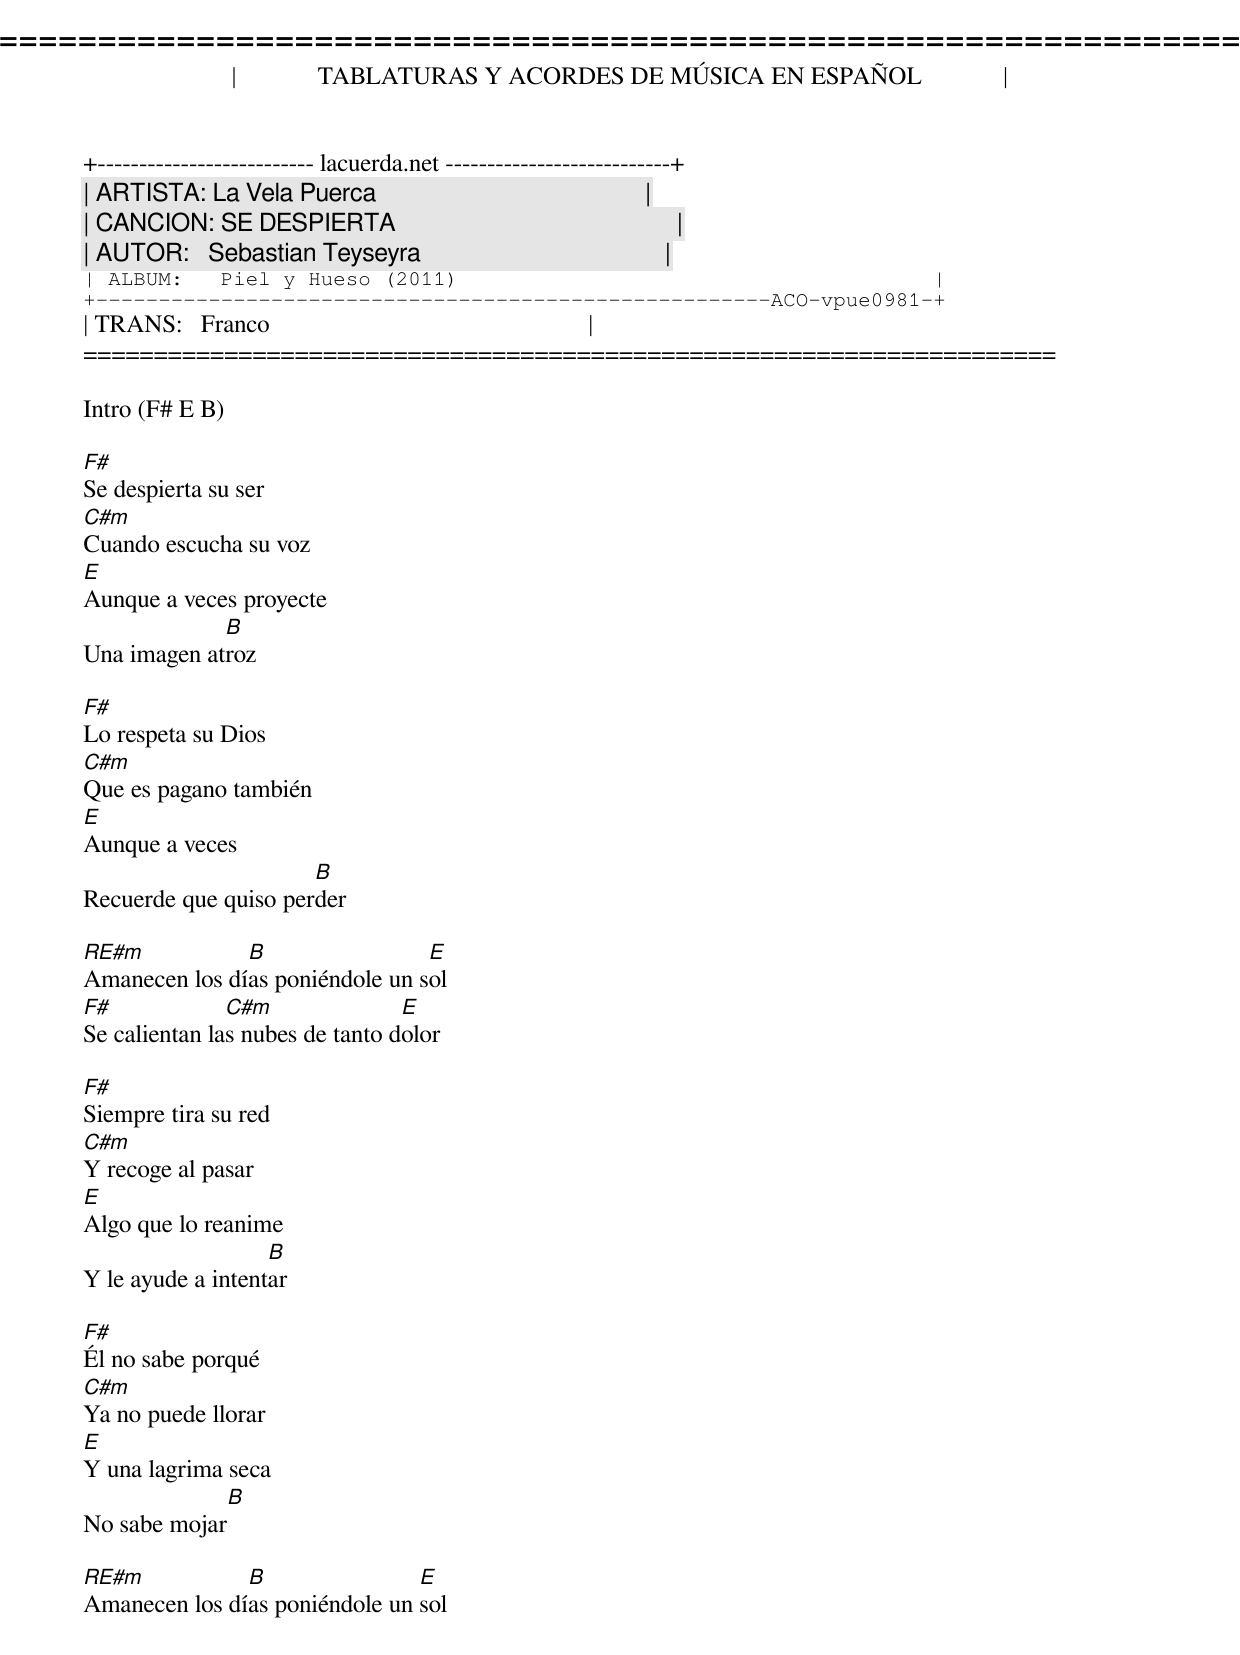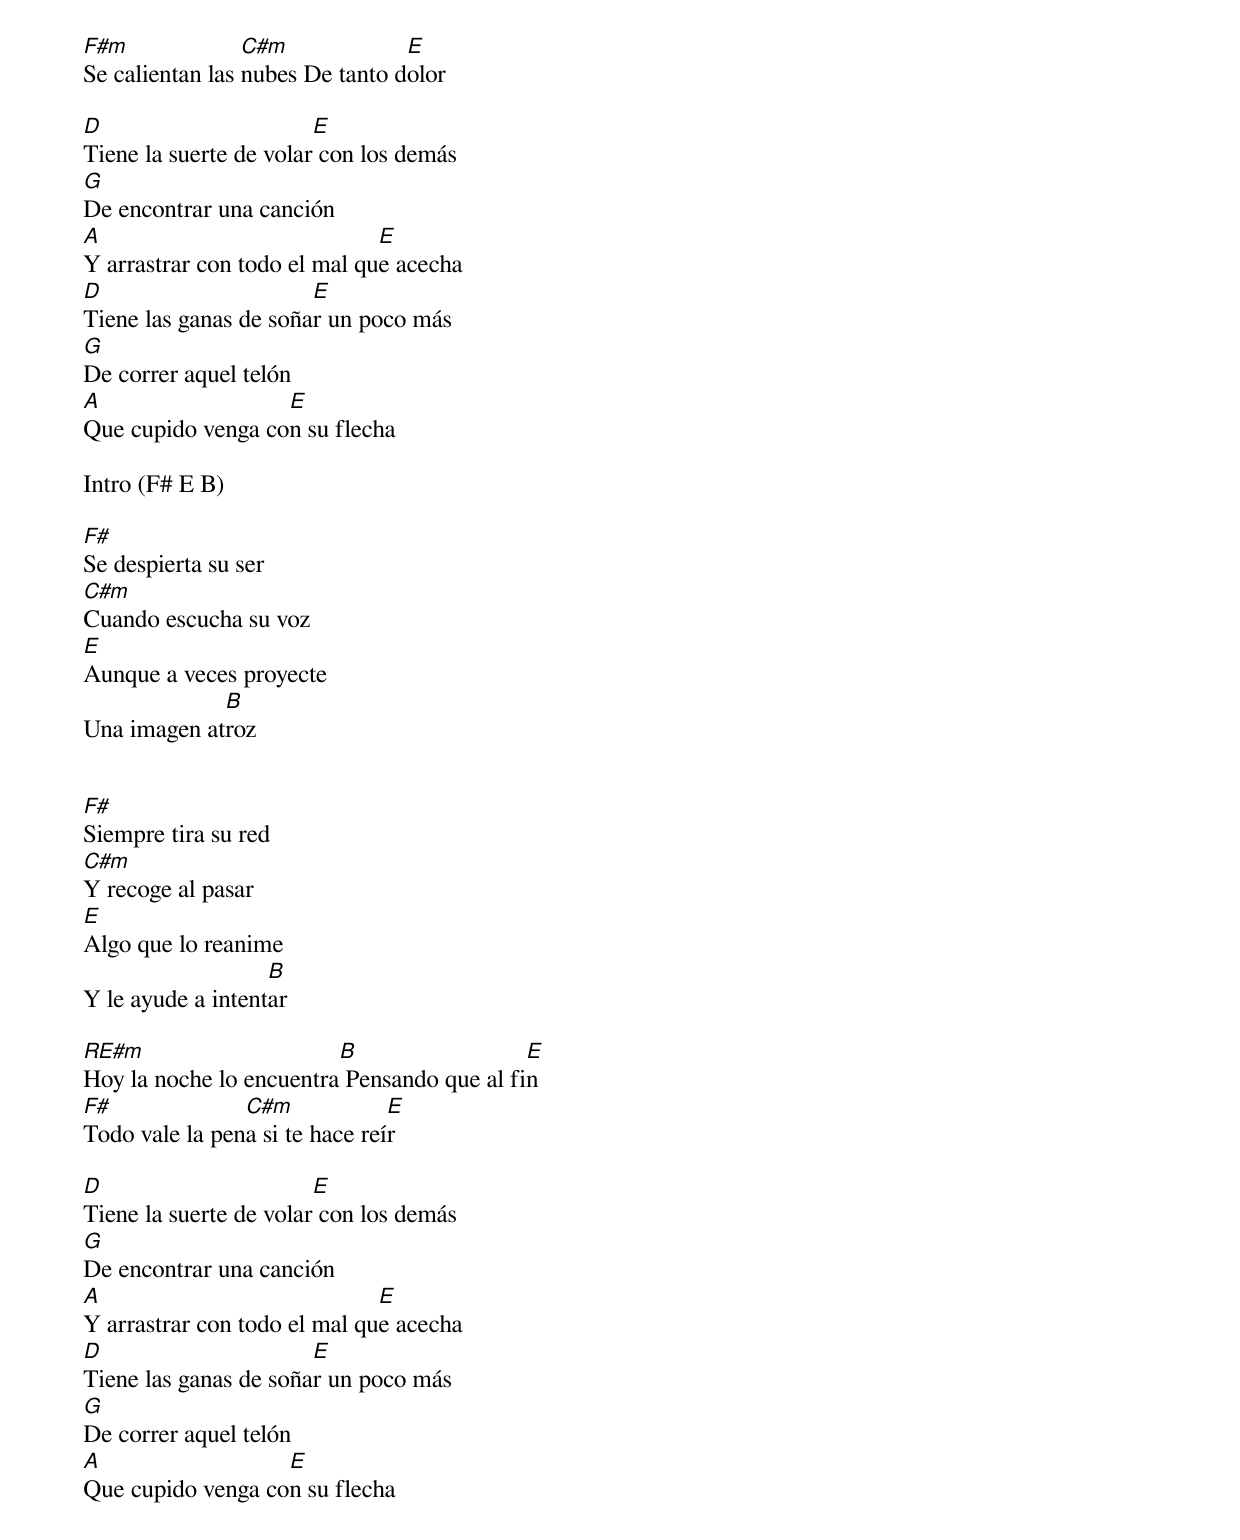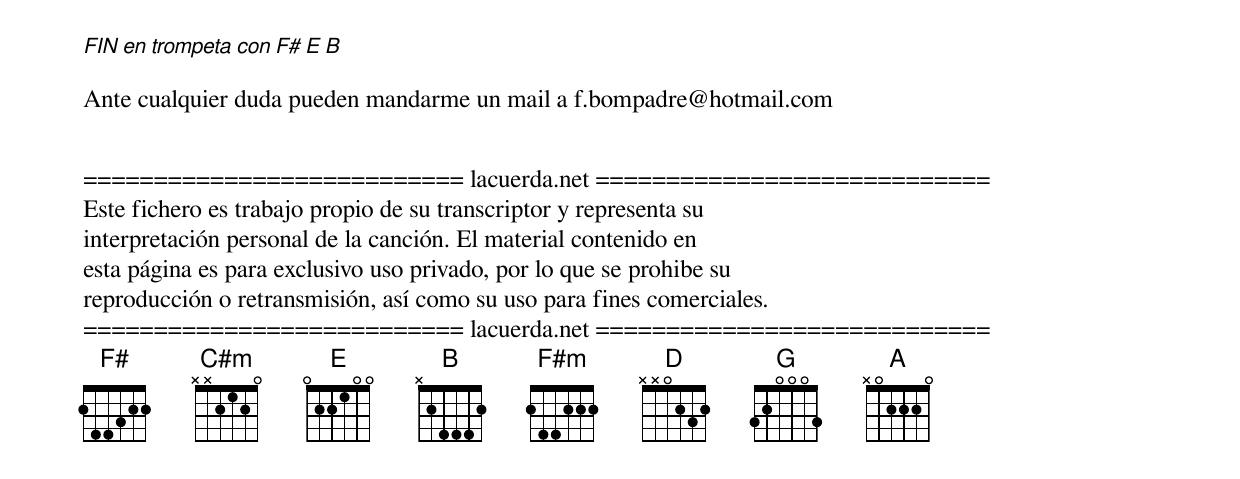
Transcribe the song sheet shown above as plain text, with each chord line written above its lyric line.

=====================================================================
|             TABLATURAS Y ACORDES DE MÚSICA EN ESPAÑOL             |
+-------------------------- lacuerda.net ---------------------------+
| ARTISTA: La Vela Puerca                                           |
| CANCION: SE DESPIERTA                                             |
| AUTOR:   Sebastian Teyseyra                                       |
| ALBUM:   Piel y Hueso (2011)                                      |
+------------------------------------------------------ACO-vpue0981-+
| TRANS:   Franco                                                   |
=====================================================================

Intro (F# E B)

F#
Se despierta su ser
C#m
Cuando escucha su voz
E
Aunque a veces proyecte
             B
Una imagen atroz

F#
Lo respeta su Dios
C#m
Que es pagano también
E
Aunque a veces
                      B
Recuerde que quiso perder

RE#m           B                 E
Amanecen los días poniéndole un sol
F#             C#m               E
Se calientan las nubes de tanto dolor

F#
Siempre tira su red
C#m
Y recoge al pasar
E
Algo que lo reanime
                   B
Y le ayude a intentar

F#
Él no sabe porqué
C#m
Ya no puede llorar
E
Y una lagrima seca
             B
No sabe mojar

RE#m           B                E
Amanecen los días poniéndole un sol
F#m              C#m             E
Se calientan las nubes De tanto dolor

D                       E
Tiene la suerte de volar con los demás
G
De encontrar una canción
A                             E
Y arrastrar con todo el mal que acecha
D                      E
Tiene las ganas de soñar un poco más
G
De correr aquel telón
A                  E
Que cupido venga con su flecha

Intro (F# E B)

F#
Se despierta su ser
C#m
Cuando escucha su voz
E
Aunque a veces proyecte
             B
Una imagen atroz


F#
Siempre tira su red
C#m
Y recoge al pasar
E
Algo que lo reanime
                   B
Y le ayude a intentar

RE#m                     B                  E
Hoy la noche lo encuentra Pensando que al fin
F#              C#m             E
Todo vale la pena si te hace reír

D                       E
Tiene la suerte de volar con los demás
G
De encontrar una canción
A                             E
Y arrastrar con todo el mal que acecha
D                      E
Tiene las ganas de soñar un poco más
G
De correr aquel telón
A                  E
Que cupido venga con su flecha

FIN en trompeta con F# E B

Ante cualquier duda pueden mandarme un mail a f.bompadre@hotmail.com


=========================== lacuerda.net ============================
Este fichero es trabajo propio de su transcriptor y representa su
interpretación personal de la canción. El material contenido en
esta página es para exclusivo uso privado, por lo que se prohibe su
reproducción o retransmisión, así como su uso para fines comerciales.
=========================== lacuerda.net ============================
